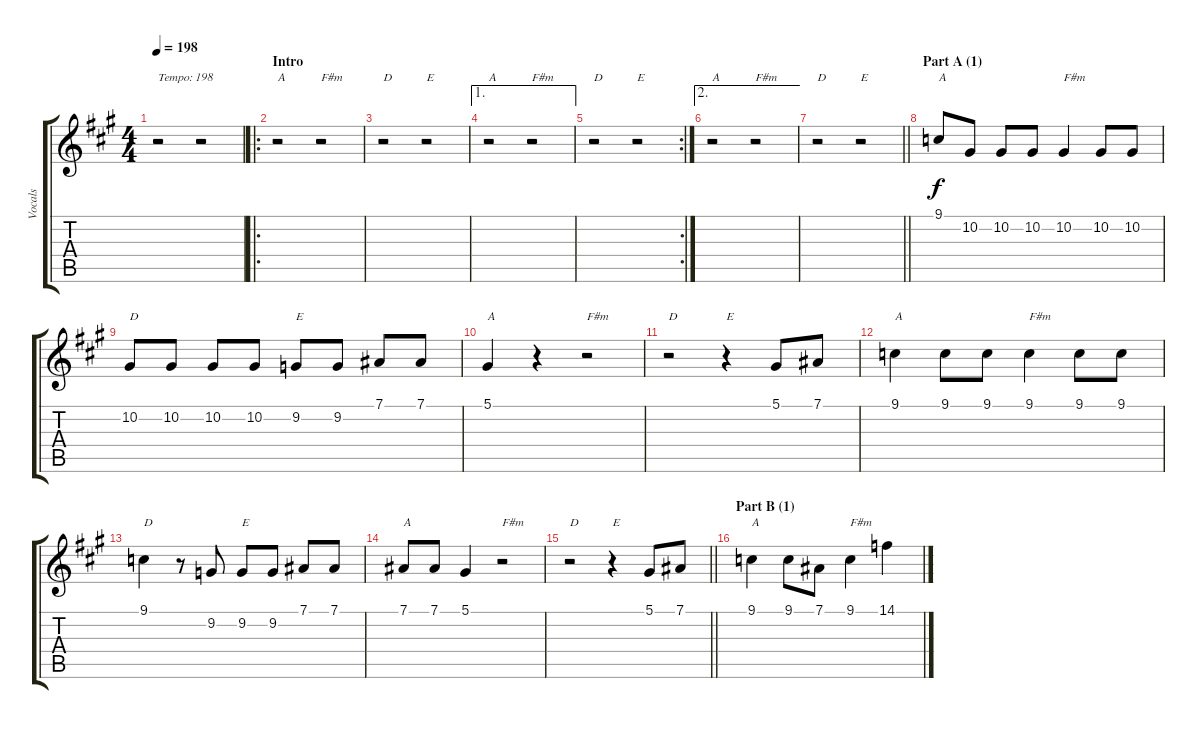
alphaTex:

\track ("Vocals" "Vocals") {instrument trumpet}
\staff {score tabs}
\tuning (Eb4 Bb3 Gb3 Db3 Ab2 Eb2) {hide}
\ts (4 4)
\tempo 198
\clef g2
\ks a
r.2{txt "Tempo: 198" dy f instrument trumpet} r.2 |
\ro
\section ("" "Intro")
r.2{txt "A"} r.2{txt "F#m"} |
r.2{txt "D"} r.2{txt "E"} |
\ae 1
r.2{txt "A"} r.2{txt "F#m"} |
\rc 2
r.2{txt "D"} r.2{txt "E"} |
\ae 2
r.2{txt "A"} r.2{txt "F#m"} |
\barLineRight lightlight
r.2{txt "D"} r.2{txt "E"} |
\section ("" "Part A (1)")
9.1.8{txt "A"} 10.2.8 10.2.8 10.2.8 10.2.4{txt "F#m"} 10.2.8 10.2.8 |
10.2.8{txt "D"} 10.2.8 10.2.8 10.2.8 9.2.8{txt "E"} 9.2.8 7.1.8 7.1.8 |
5.1.4{txt "A"} r.4 r.2{txt "F#m"} |
r.2{txt "D"} r.4{txt "E"} 5.1.8 7.1.8 |
9.1.4{txt "A"} 9.1.8 9.1.8 9.1.4{txt "F#m"} 9.1.8 9.1.8 |
9.1.4{txt "D"} r.8 9.2.8 9.2.8{txt "E"} 9.2.8 7.1.8 7.1.8 |
7.1.8{txt "A"} 7.1.8 5.1.4 r.2{txt "F#m"} |
\barLineRight lightlight
r.2{txt "D"} r.4{txt "E"} 5.1.8 7.1.8 |
\section ("" "Part B (1)")
9.1.4{txt "A"} 9.1.8 7.1.8 9.1.4{txt "F#m"} 14.1.4
